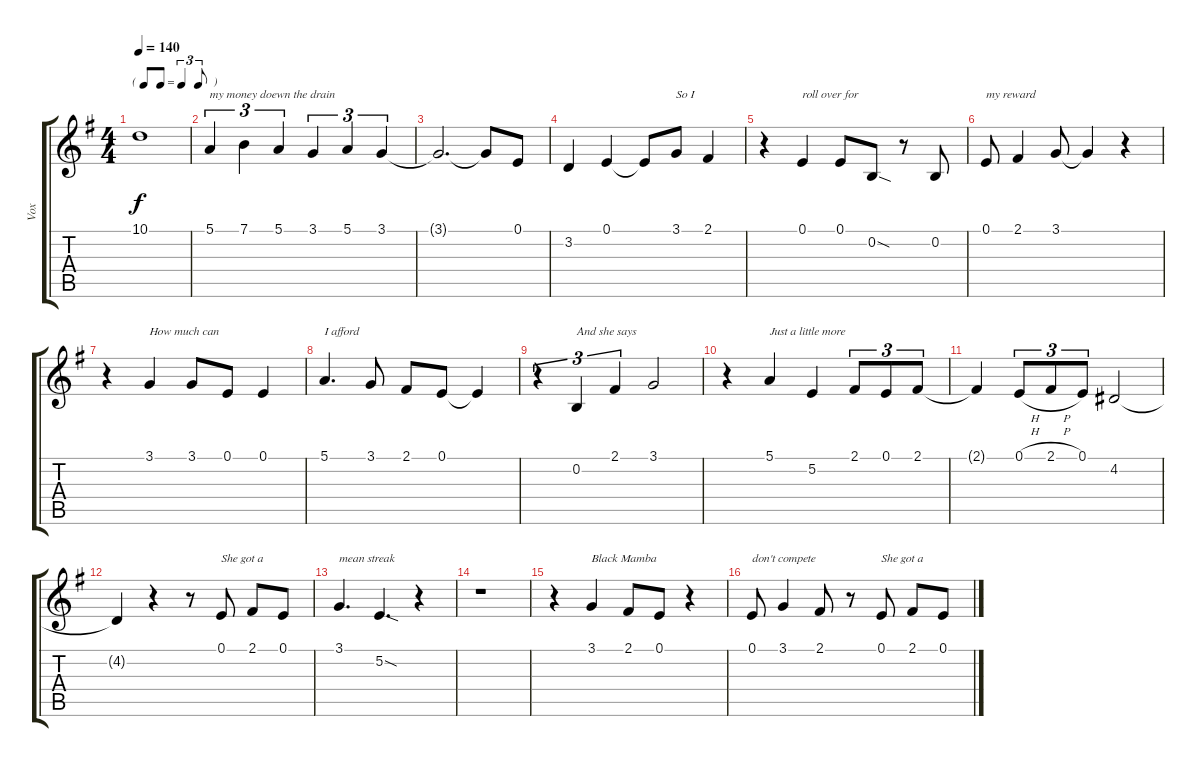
\track ("Vox" "Vox") {instrument violin}
\staff {score tabs}
\tuning (E4 B3 G3 D3 A2 E2) {hide}
\ts (4 4)
\tf triplet8th
\tempo 140
\clef g2
\ks eminor
10.1{t}.1{dy f} |
5.1.4{tu (3 2) txt "my money doewn the drain"} 7.1.4{tu (3 2)} 5.1.4{tu (3 2)} 3.1.4{tu (3 2)} 5.1.4{tu (3 2)} 3.1.4{tu (3 2)} |
3.1{t}.2{d} 3.1{t}.8 0.1.8 |
3.2.4 0.1.4 0.1{t}.8 3.1.8{txt "So I"} 2.1.4 |
r.4 0.1.4{txt "roll over for"} 0.1.8 0.2{sod}.8 r.8 0.2.8 |
0.1.8{txt "my reward"} 2.1.4 3.1.8 3.1{t}.4 r.4 |
r.4 3.1.4{txt "How much can"} 3.1.8 0.1.8 0.1.4 |
5.1.4{d txt "I afford"} 3.1.8 2.1.8 0.1.8 0.1{t}.4 |
r.4{tu (3 2)} 0.2.4{tu (3 2) txt "And she says"} 2.1.4{tu (3 2)} 3.1.2 |
r.4 5.1.4{txt "Just a little more"} 5.2.4 2.1.8{tu (3 2)} 0.1.8{tu (3 2)} 2.1.8{tu (3 2)} |
2.1{t}.4 0.1{h}.8{tu (3 2)} 2.1{h}.8{tu (3 2)} 0.1.8{tu (3 2)} 4.2.2 |
4.2{t}.4 r.4 r.8 0.1.8{txt "She got a"} 2.1.8 0.1.8 |
3.1.4{d txt "mean streak"} 5.2{sod}.4{d} r.4 |
r.1 |
r.4 3.1.4{txt "Black Mamba"} 2.1.8 0.1.8 r.4 |
0.1.8{txt "don't compete"} 3.1.4 2.1.8 r.8 0.1.8{txt "She got a"} 2.1.8 0.1.8
